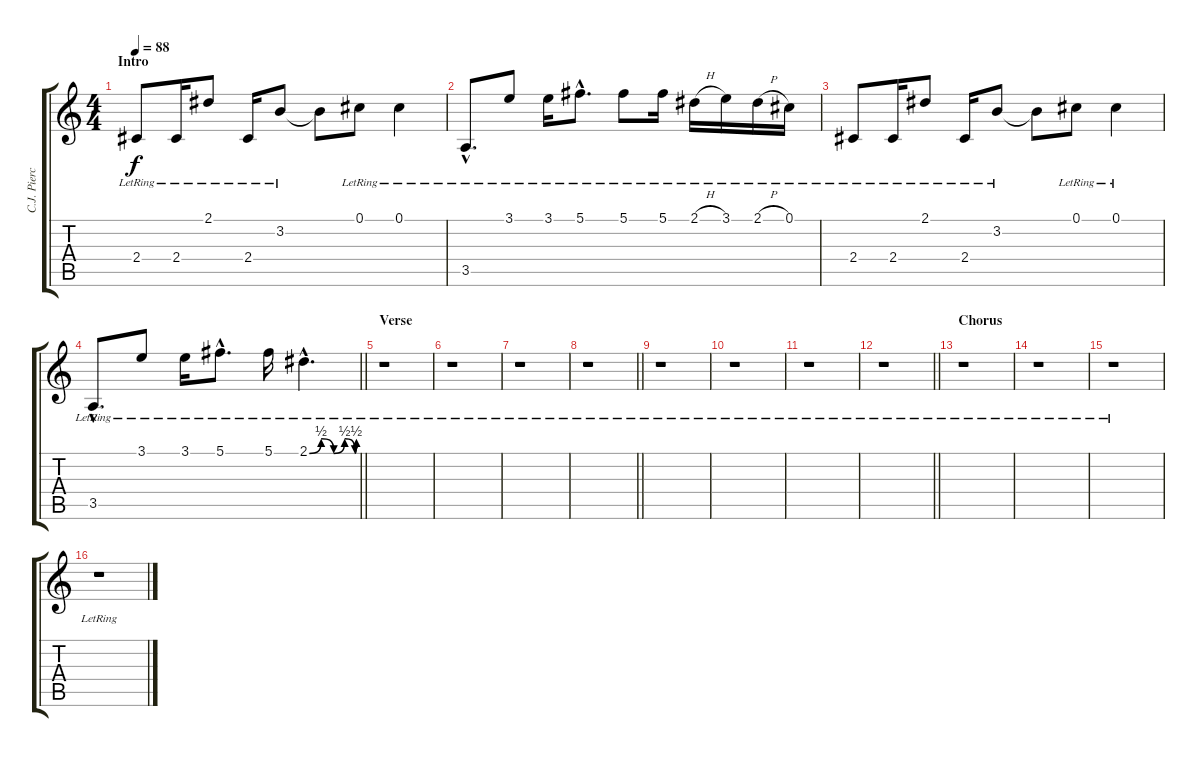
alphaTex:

\track ("C.J. Pierce (Rhythm Guitar)" "C.J. Pierc") {instrument acousticguitarnylon}
\staff {score tabs}
\tuning (Db4 Ab3 E3 B2 Gb2 B1) {hide}
\ts (4 4)
\section ("" "Intro")
\tempo 88
\clef g2
\ks c
2.4{lr}.8{dy f instrument acousticguitarnylon} 2.4{lr}.16 2.1{lr}.8 2.4{lr}.16 3.2{lr}.8 3.2{t}.8 0.1{lr}.8 0.1{lr}.4 |
3.5{hac lr}.8{d} 3.1{lr}.8 3.1{lr}.16 5.1{hac lr}.8{d} 5.1{lr}.8 5.1{lr}.16 2.1{h lr}.16 3.1{lr}.16 2.1{h lr}.16 0.1{lr}.16 |
2.4{lr}.8 2.4{lr}.16 2.1{lr}.8 2.4{lr}.16 3.2{lr}.8 3.2{t}.8 0.1{lr}.8 0.1{lr}.4 |
\barLineRight lightlight
3.5{hac lr}.8{d} 3.1{lr}.8 3.1{lr}.16 5.1{hac lr}.8{d} 5.1{lr}.16 2.1{be (custom 0 0 15 2 31 0 45 2 58 0 60 2) hac lr}.4{d} |
\section ("" "Verse")
r.1 |
r.1 |
r.1 |
\barLineRight lightlight
r.1 |
r.1 |
r.1 |
r.1 |
\barLineRight lightlight
r.1 |
\section ("" "Chorus")
r.1 |
r.1 |
r.1 |
r.1
